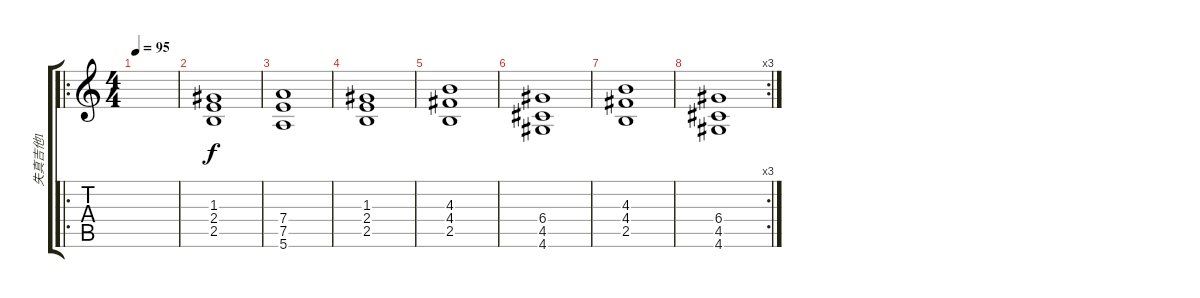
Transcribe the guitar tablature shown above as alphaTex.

\track ("失真吉他1" "失真吉他1") {instrument overdrivenguitar}
\staff {score tabs}
\tuning (E4 B3 G3 D3 A2 E2) {hide}
\ro
\ts (4 4)
\tempo 95
\clef g2
\ks c
|
(1.3 2.4 2.5).1{volume 10} |
(7.4 7.5 5.6).1 |
(1.3 2.4 2.5).1 |
(4.3 4.4 2.5).1 |
(6.4 4.5 4.6).1 |
(4.3 4.4 2.5).1 |
\rc 3
(6.4 4.5 4.6).1
